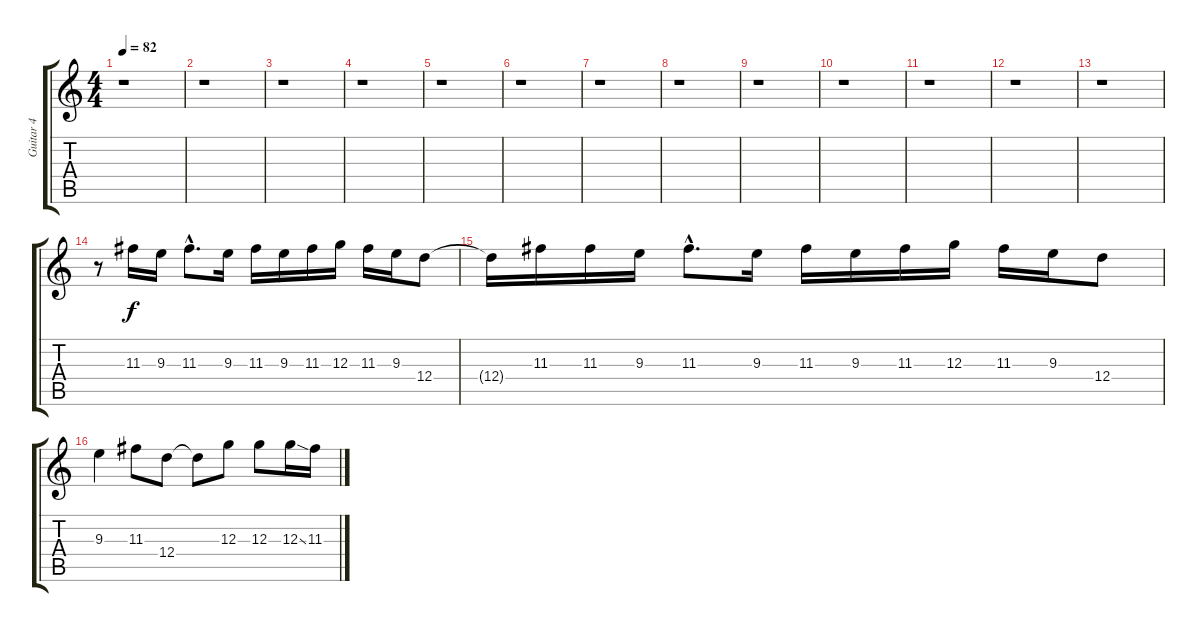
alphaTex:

\track ("Guitar 4" "Guitar 4") {instrument distortionguitar}
\staff {score tabs}
\tuning (E4 B3 G3 D3 A2 E2) {hide}
\ts (4 4)
\tempo 82
\clef g2
\ks c
r.1{dy f} |
r.1 |
r.1 |
r.1 |
r.1 |
r.1 |
r.1 |
r.1 |
r.1 |
r.1 |
r.1 |
r.1 |
r.1 |
r.8{volume 14} 11.3.16 9.3.16 11.3{hac}.8{d} 9.3.16 11.3.16 9.3.16 11.3.16 12.3.16 11.3.16 9.3.16 12.4.8 |
12.4{t}.16 11.3.16 11.3.16 9.3.16 11.3{hac}.8{d} 9.3.16 11.3.16 9.3.16 11.3.16 12.3.16 11.3.16 9.3.16 12.4.8 |
9.3.4 11.3.8 12.4.8 12.4{t}.8 12.3.8 12.3.8 12.3{ss}.16 11.3.16
